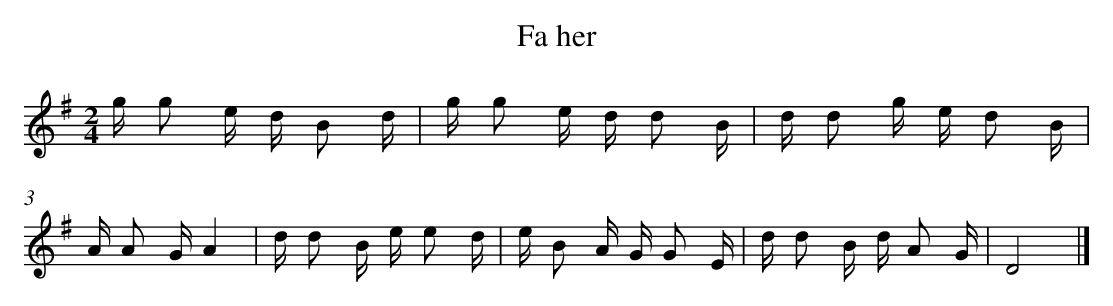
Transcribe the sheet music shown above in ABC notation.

X:1
T: Fa her
L: 1/16
M: 2/4
K: G
g g2 e d B2 d [I:setbarnb 1]|
g g2 e d d2 B |
d d2 g e d2 B |
A A2 GA4 |
d d2 B e e2 d |
e B2 A G G2 E |
d d2 B d A2 G |
D8 |]
